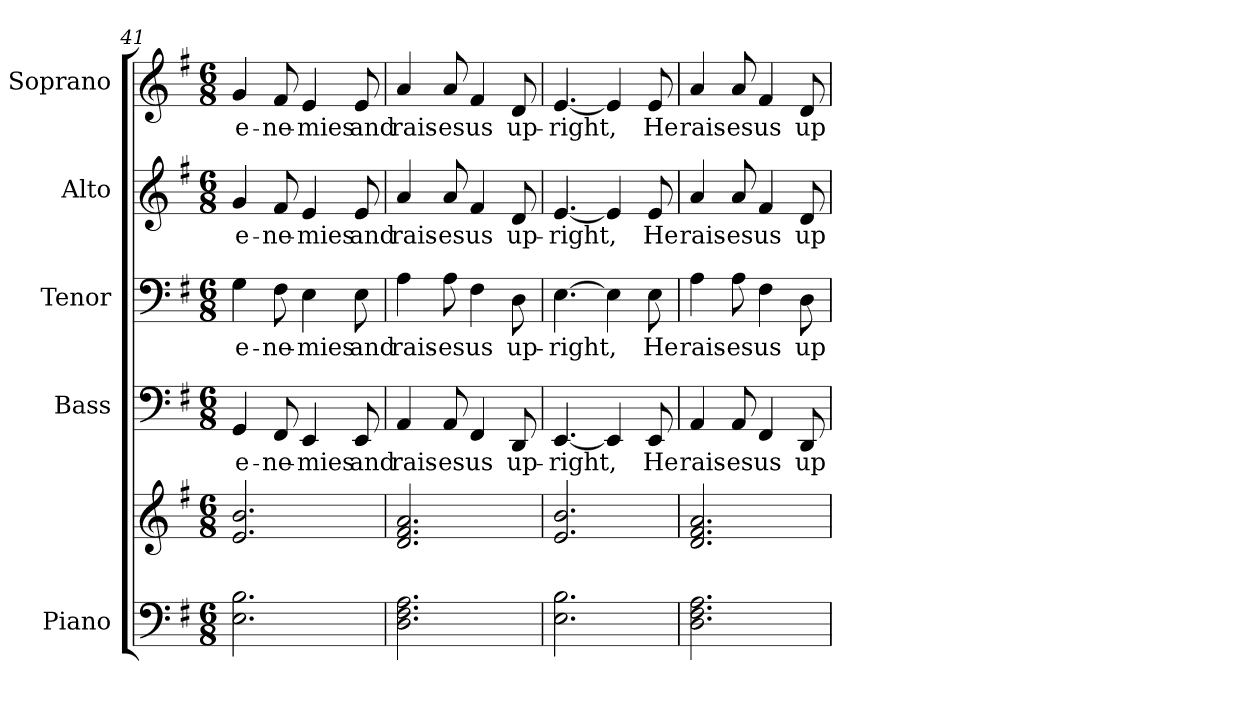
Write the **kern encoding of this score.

**kern	**kern	**kern	**text	**kern	**text	**kern	**text	**kern	**text
*part5	*part5	*part4	*part4	*part3	*part3	*part2	*part2	*part1	*part1
*staff6	*staff5	*staff4	*staff4	*staff3	*staff3	*staff2	*staff2	*staff1	*staff1
*I"Piano	*	*I"Bass	*	*I"Tenor	*	*I"Alto	*	*I"Soprano	*
*I'Pno.	*	*I'B.	*	*I'T.	*	*I'A.	*	*I'S.	*
*clefF4	*clefG2	*clefF4	*	*clefF4	*	*clefG2	*	*clefG2	*
*k[f#]	*k[f#]	*k[f#]	*	*k[f#]	*	*k[f#]	*	*k[f#]	*
*G:	*G:	*G:	*	*G:	*	*G:	*	*G:	*
*M6/8	*M6/8	*M6/8	*	*M6/8	*	*M6/8	*	*M6/8	*
=41	=41	=41	=41	=41	=41	=41	=41	=41	=41
!	!	!	!LO:LY:b:color=#000000	!	!	!	!	!	!
!	!	!	!	!	!LO:LY:b:color=#000000	!	!	!	!
!	!	!	!	!	!	!	!LO:LY:b:color=#000000	!	!
!	!	!	!	!	!	!	!	!	!LO:LY:b:color=#000000
2.Ei\ 2.Bi	2.ei/ 2.bi	4GGi/	e-	4Gi\	e-	4gi/	e-	4gi/	e-
!	!	!	!LO:LY:b:color=#000000	!	!	!	!	!	!
!	!	!	!	!	!LO:LY:b:color=#000000	!	!	!	!
!	!	!	!	!	!	!	!LO:LY:b:color=#000000	!	!
!	!	!	!	!	!	!	!	!	!LO:LY:b:color=#000000
.	.	8FF#i/	-ne-	8F#i\	-ne-	8f#i/	-ne-	8f#i/	-ne-
!	!	!	!LO:LY:b:color=#000000	!	!	!	!	!	!
!	!	!	!	!	!LO:LY:b:color=#000000	!	!	!	!
!	!	!	!	!	!	!	!LO:LY:b:color=#000000	!	!
!	!	!	!	!	!	!	!	!	!LO:LY:b:color=#000000
.	.	4EEi/	-mies	4Ei\	-mies	4ei/	-mies	4ei/	-mies
!	!	!	!LO:LY:b:color=#000000	!	!	!	!	!	!
!	!	!	!	!	!LO:LY:b:color=#000000	!	!	!	!
!	!	!	!	!	!	!	!LO:LY:b:color=#000000	!	!
!	!	!	!	!	!	!	!	!	!LO:LY:b:color=#000000
.	.	8EEi/	and	8Ei\	and	8ei/	and	8ei/	and
!!LO:PB:g=z
=42	=42	=42	=42	=42	=42	=42	=42	=42	=42
!	!	!	!LO:LY:b:color=#000000	!	!	!	!	!	!
!	!	!	!	!	!LO:LY:b:color=#000000	!	!	!	!
!	!	!	!	!	!	!	!LO:LY:b:color=#000000	!	!
!	!	!	!	!	!	!	!	!	!LO:LY:b:color=#000000
2.Di\ 2.F#i 2.Ai	2.di/ 2.f#i 2.ai	4AAi/	rais-	4Ai\	rais-	4ai/	rais-	4ai/	rais-
!	!	!	!LO:LY:b:color=#000000	!	!	!	!	!	!
!	!	!	!	!	!LO:LY:b:color=#000000	!	!	!	!
!	!	!	!	!	!	!	!LO:LY:b:color=#000000	!	!
!	!	!	!	!	!	!	!	!	!LO:LY:b:color=#000000
.	.	8AAi/	-es	8Ai\	-es	8ai/	-es	8ai/	-es
!	!	!	!LO:LY:b:color=#000000	!	!	!	!	!	!
!	!	!	!	!	!LO:LY:b:color=#000000	!	!	!	!
!	!	!	!	!	!	!	!LO:LY:b:color=#000000	!	!
!	!	!	!	!	!	!	!	!	!LO:LY:b:color=#000000
.	.	4FF#i/	us	4F#i\	us	4f#i/	us	4f#i/	us
!	!	!	!LO:LY:b:color=#000000	!	!	!	!	!	!
!	!	!	!	!	!LO:LY:b:color=#000000	!	!	!	!
!	!	!	!	!	!	!	!LO:LY:b:color=#000000	!	!
!	!	!	!	!	!	!	!	!	!LO:LY:b:color=#000000
.	.	8DDi/	up-	8Di\	up-	8di/	up-	8di/	up-
=43	=43	=43	=43	=43	=43	=43	=43	=43	=43
!	!	!	!LO:LY:b:color=#000000	!	!	!	!	!	!
!	!	!	!	!	!LO:LY:b:color=#000000	!	!	!	!
!	!	!	!	!	!	!	!LO:LY:b:color=#000000	!	!
!	!	!	!	!	!	!	!	!	!LO:LY:b:color=#000000
2.Ei\ 2.Bi	2.ei/ 2.bi	[<4.EEi/	-right,	[>4.Ei\	-right,	[<4.ei/	-right,	[<4.ei/	-right,
.	.	4EEi/]	.	4Ei\]	.	4ei/]	.	4ei/]	.
!	!	!	!LO:LY:b:color=#000000	!	!	!	!	!	!
!	!	!	!	!	!LO:LY:b:color=#000000	!	!	!	!
!	!	!	!	!	!	!	!LO:LY:b:color=#000000	!	!
!	!	!	!	!	!	!	!	!	!LO:LY:b:color=#000000
.	.	8EEi/	He	8Ei\	He	8ei/	He	8ei/	He
=44	=44	=44	=44	=44	=44	=44	=44	=44	=44
!	!	!	!LO:LY:b:color=#000000	!	!	!	!	!	!
!	!	!	!	!	!LO:LY:b:color=#000000	!	!	!	!
!	!	!	!	!	!	!	!LO:LY:b:color=#000000	!	!
!	!	!	!	!	!	!	!	!	!LO:LY:b:color=#000000
2.Di\ 2.F#i 2.Ai	2.di/ 2.f#i 2.ai	4AAi/	rais-	4Ai\	rais-	4ai/	rais-	4ai/	rais-
!	!	!	!LO:LY:b:color=#000000	!	!	!	!	!	!
!	!	!	!	!	!LO:LY:b:color=#000000	!	!	!	!
!	!	!	!	!	!	!	!LO:LY:b:color=#000000	!	!
!	!	!	!	!	!	!	!	!	!LO:LY:b:color=#000000
.	.	8AAi/	-es	8Ai\	-es	8ai/	-es	8ai/	-es
!	!	!	!LO:LY:b:color=#000000	!	!	!	!	!	!
!	!	!	!	!	!LO:LY:b:color=#000000	!	!	!	!
!	!	!	!	!	!	!	!LO:LY:b:color=#000000	!	!
!	!	!	!	!	!	!	!	!	!LO:LY:b:color=#000000
.	.	4FF#i/	us	4F#i\	us	4f#i/	us	4f#i/	us
!	!	!	!LO:LY:b:color=#000000	!	!	!	!	!	!
!	!	!	!	!	!LO:LY:b:color=#000000	!	!	!	!
!	!	!	!	!	!	!	!LO:LY:b:color=#000000	!	!
!	!	!	!	!	!	!	!	!	!LO:LY:b:color=#000000
.	.	8DDi/	up-	8Di\	up-	8di/	up-	8di/	up-
=	=	=	=	=	=	=	=	=	=
*-	*-	*-	*-	*-	*-	*-	*-	*-	*-
